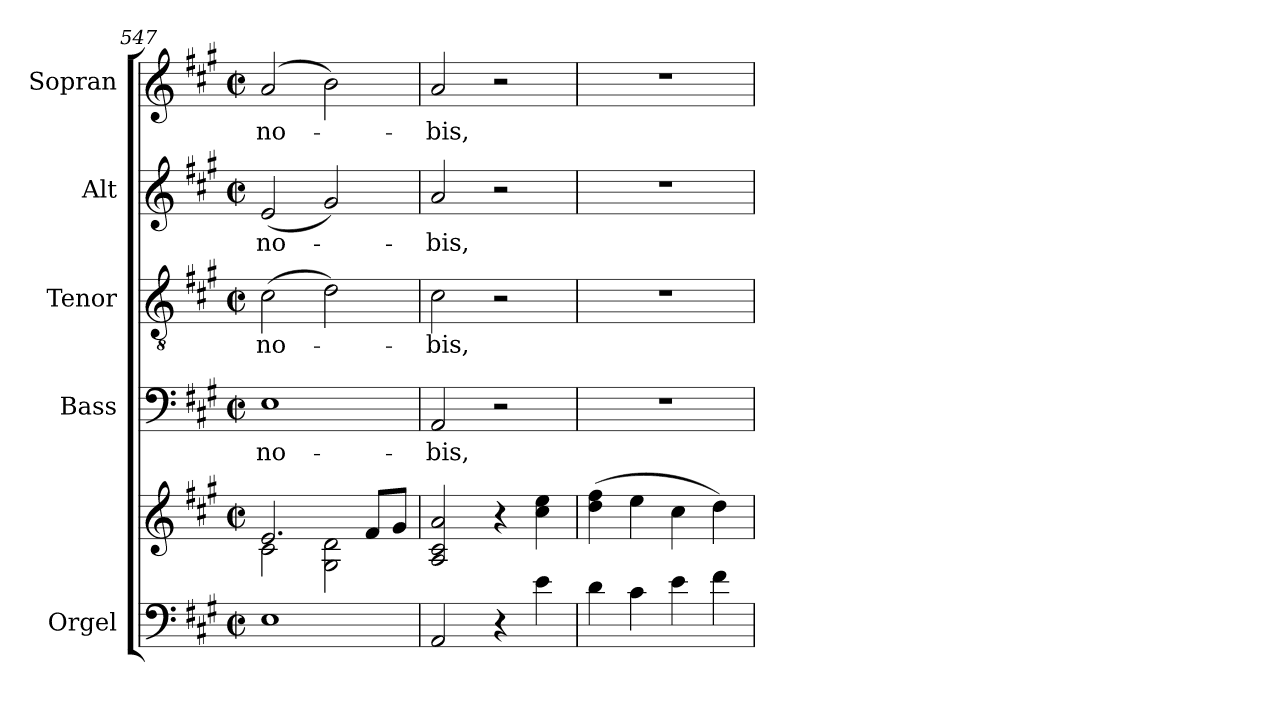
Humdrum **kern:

**kern	**kern	**kern	**text	**kern	**text	**kern	**text	**kern	**text
*part5	*part5	*part4	*part4	*part3	*part3	*part2	*part2	*part1	*part1
*staff6	*staff5	*staff4	*staff4	*staff3	*staff3	*staff2	*staff2	*staff1	*staff1
*I"Orgel	*	*I"Bass	*	*I"Tenor	*	*I"Alt	*	*I"Sopran	*
*I'Org.	*	*I'B.	*	*I'T.	*	*I'A.	*	*I'S.	*
*clefF4	*clefG2	*clefF4	*	*clefGv2	*	*clefG2	*	*clefG2	*
*k[f#c#g#]	*k[f#c#g#]	*k[f#c#g#]	*	*k[f#c#g#]	*	*k[f#c#g#]	*	*k[f#c#g#]	*
*A:	*A:	*A:	*	*A:	*	*A:	*	*A:	*
*M2/2	*M2/2	*M2/2	*	*M2/2	*	*M2/2	*	*M2/2	*
*met(c|)	*met(c|)	*met(c|)	*	*met(c|)	*	*met(c|)	*	*met(c|)	*
=547	=547	=547	=547	=547	=547	=547	=547	=547	=547
*	*^	*	*	*	*	*	*	*	*
!	!	!	!	!LO:LY:b	!	!LO:LY:b	!	!LO:LY:b	!	!LO:LY:b
1E	2.e/	2c#\	1E	no-	(>2c#\	no-	(<2e/	no-	(2a/	no-
.	.	2G#\ 2d\	.	.	2d\)	.	2g#/)	.	2b\)	.
.	8f#/L	.	.	.	.	.	.	.	.	.
.	8g#/J	.	.	.	.	.	.	.	.	.
*	*v	*v	*	*	*	*	*	*	*	*
=548	=548	=548	=548	=548	=548	=548	=548	=548	=548
!	!	!	!LO:LY:b	!	!LO:LY:b	!	!LO:LY:b	!	!LO:LY:b
2AA/	2A/ 2c#/ 2a/	2AA/	-bis,	2c#\	-bis,	2a/	-bis,	2a/	-bis,
4r	4r	2r	.	2r	.	2r	.	2r	.
4e\	4cc#\ 4ee\	.	.	.	.	.	.	.	.
=549	=549	=549	=549	=549	=549	=549	=549	=549	=549
4d\	(>4dd\ 4ff#\	1r	.	1r	.	1r	.	1r	.
4c#\	4ee\	.	.	.	.	.	.	.	.
4e\	4cc#\	.	.	.	.	.	.	.	.
4f#\	4dd\)	.	.	.	.	.	.	.	.
=	=	=	=	=	=	=	=	=	=
*-	*-	*-	*-	*-	*-	*-	*-	*-	*-
